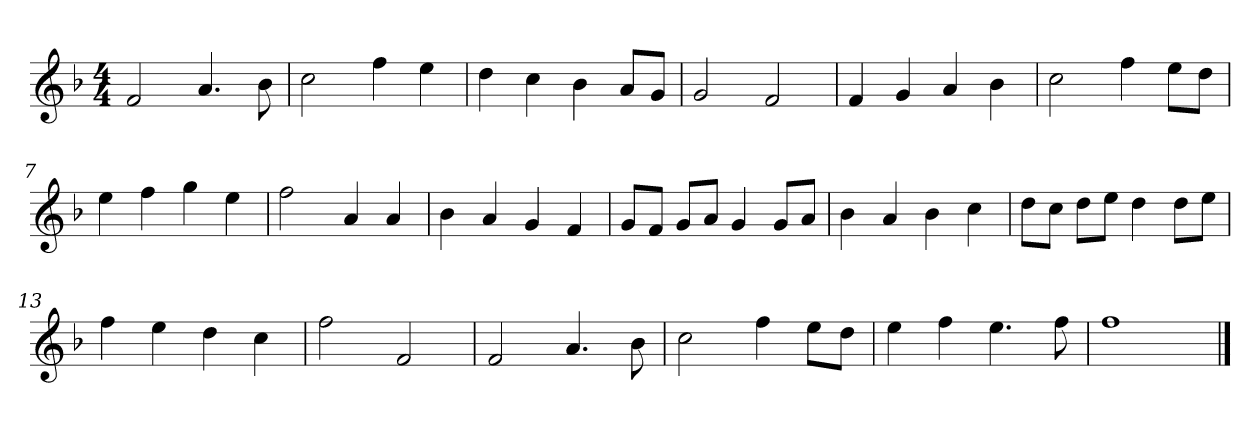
**kern
*part1
*staff1
*k[b-]
*M4/4
*MM120
=1
2f
4.a
8b-
=2
2cc
4ff
4ee
=3
4dd
4cc
4b-
8aL
8gJ
=4
2g
2f
=5
4f
4g
4a
4b-
=6
2cc
4ff
8eeL
8ddJ
=7
4ee
4ff
4gg
4ee
=8
2ff
4a
4a
=9
4b-
4a
4g
4f
=10
8gL
8fJ
8gL
8aJ
4g
8gL
8aJ
=11
4b-
4a
4b-
4cc
=12
8ddL
8ccJ
8ddL
8eeJ
4dd
8ddL
8eeJ
=13
4ff
4ee
4dd
4cc
=14
2ff
2f
=15
2f
4.a
8b-
=16
2cc
4ff
8eeL
8ddJ
=17
4ee
4ff
4.ee
8ff
=18
1ff
==
*-
